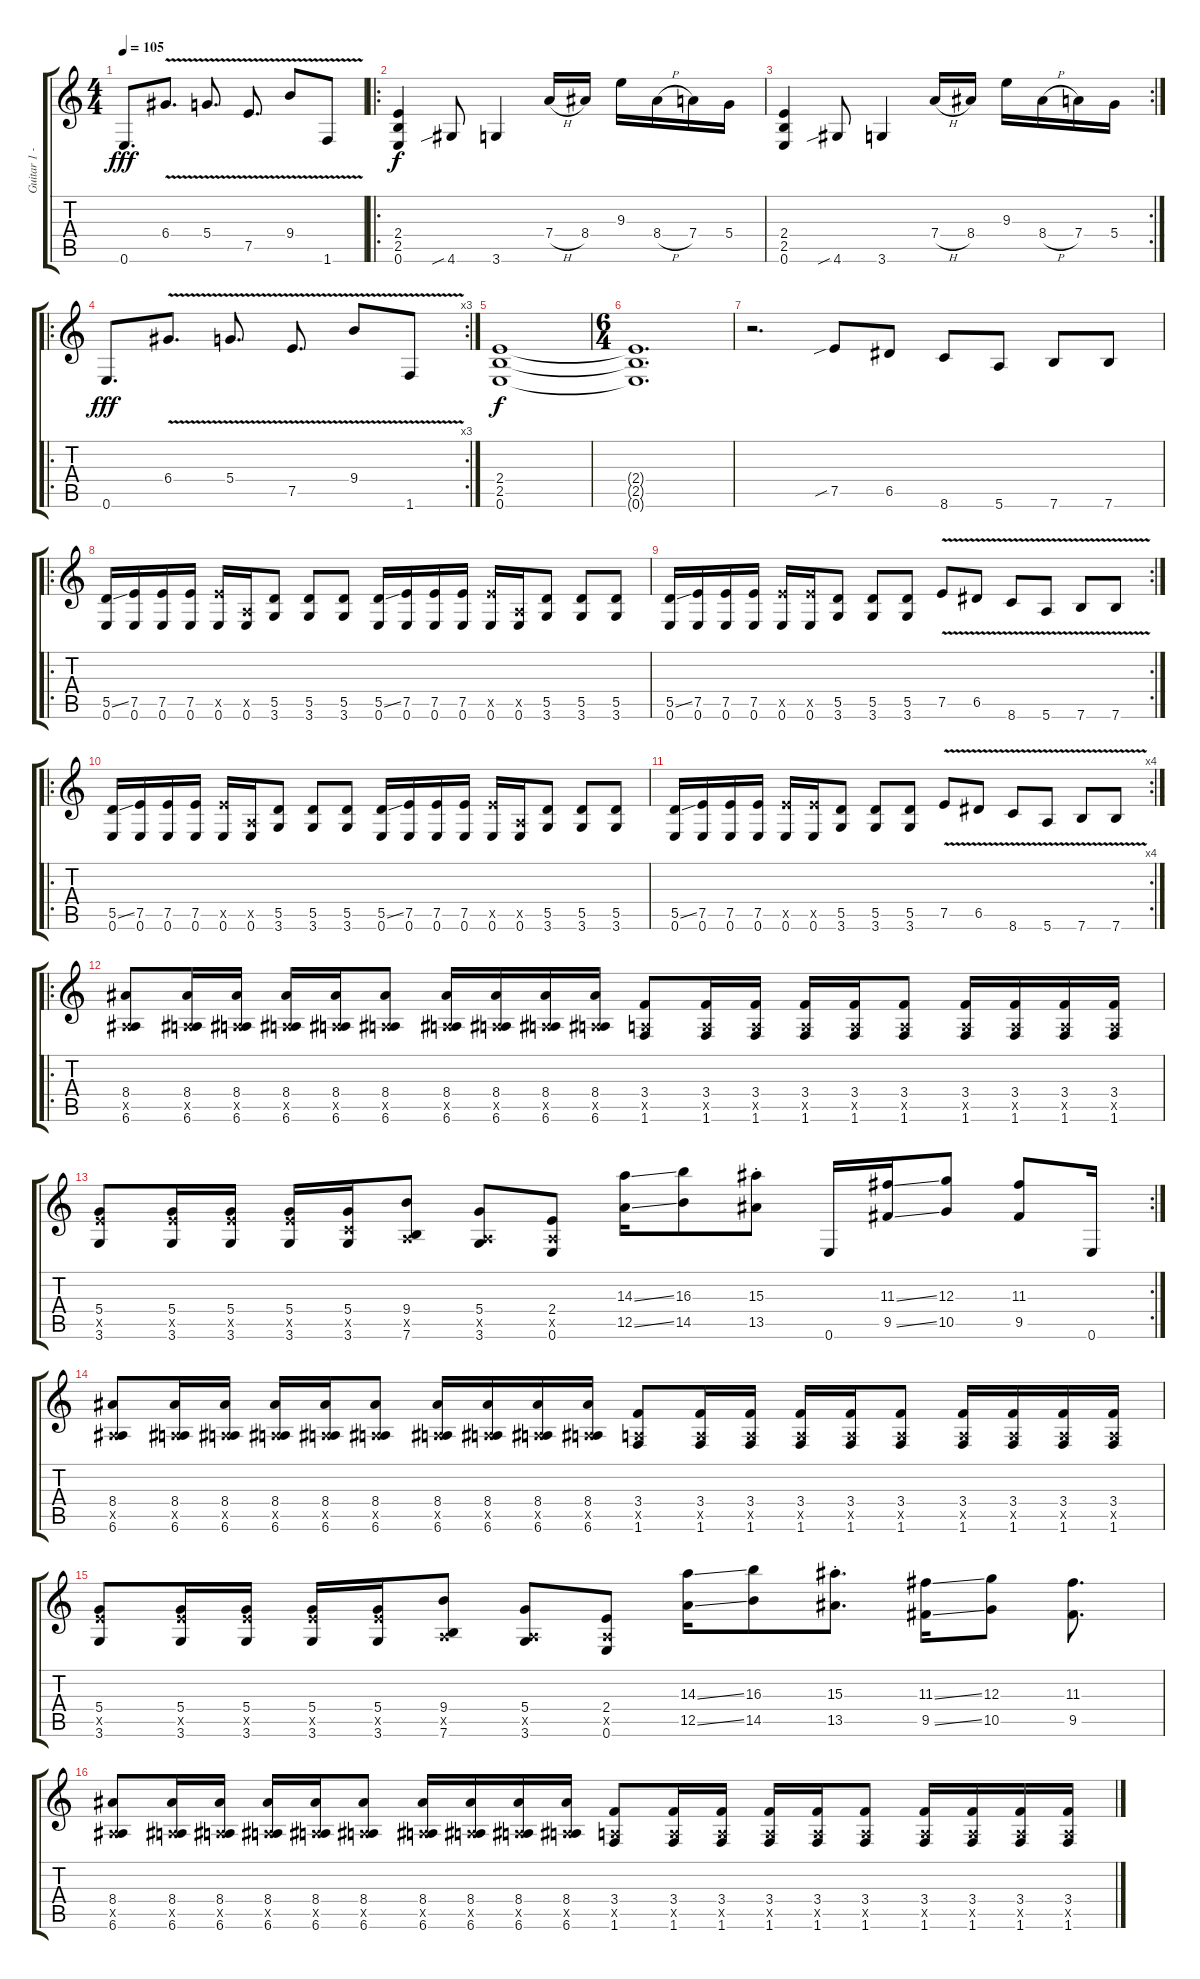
\track ("Guitar 1 - Rythm" "Guitar 1 -") {instrument distortionguitar}
\staff {score tabs}
\tuning (E4 B3 G3 D3 A2 E2) {hide}
\ts (4 4)
\tempo 105
\clef g2
\ks c
0.6.8{d dy fff} 6.4{v}.8{d} 5.4{v}.8{d} 7.5{v}.8{d} 9.4{v}.8 1.6{v}.8 |
\ro
(2.4 2.5 0.6).4{dy f} 4.6{sib}.8 3.6.4 7.4{h}.16 8.4.16 9.3.16 8.4{h}.16 7.4.16 5.4.16 |
\rc 2
(2.4 2.5 0.6).4 4.6{sib}.8 3.6.4 7.4{h}.16 8.4.16 9.3.16 8.4{h}.16 7.4.16 5.4.16 |
\ro
\rc 3
0.6.8{d dy fff} 6.4{v}.8{d} 5.4{v}.8{d} 7.5{v}.8{d} 9.4{v}.8 1.6{v}.8 |
(2.4 2.5 0.6).1{dy f} |
\ts (6 4)
(2.4{t} 2.5{t} 0.6{t}).1{d volume 0} |
r.2{d volume 16} 7.5{sib}.8 6.5.8 8.6.8 5.6.8 7.6.8 7.6.8 |
\ro
(5.5{ss} 0.6).16 (7.5 0.6).16 (7.5 0.6).16 (7.5 0.6).16 (7.5{x} 0.6).16 (0.5{x} 0.6).16 (5.5 3.6).8 (5.5 3.6).8 (5.5 3.6).8 (5.5{ss} 0.6).16 (7.5 0.6).16 (7.5 0.6).16 (7.5 0.6).16 (7.5{x} 0.6).16 (0.5{x} 0.6).16 (5.5 3.6).8 (5.5 3.6).8 (5.5 3.6).8 |
\rc 2
(5.5{ss} 0.6).16 (7.5 0.6).16 (7.5 0.6).16 (7.5 0.6).16 (7.5{x} 0.6).16 (7.5{x} 0.6).16 (5.5 3.6).8 (5.5 3.6).8 (5.5 3.6).8 7.5{v}.8 6.5{v}.8 8.6{v}.8 5.6{v}.8 7.6{v}.8 7.6{v}.8 |
\ro
(5.5{ss} 0.6).16 (7.5 0.6).16 (7.5 0.6).16 (7.5 0.6).16 (7.5{x} 0.6).16 (0.5{x} 0.6).16 (5.5 3.6).8 (5.5 3.6).8 (5.5 3.6).8 (5.5{ss} 0.6).16 (7.5 0.6).16 (7.5 0.6).16 (7.5 0.6).16 (7.5{x} 0.6).16 (0.5{x} 0.6).16 (5.5 3.6).8 (5.5 3.6).8 (5.5 3.6).8 |
\rc 4
(5.5{ss} 0.6).16 (7.5 0.6).16 (7.5 0.6).16 (7.5 0.6).16 (7.5{x} 0.6).16 (7.5{x} 0.6).16 (5.5 3.6).8 (5.5 3.6).8 (5.5 3.6).8 7.5{v}.8 6.5{v}.8 8.6{v}.8 5.6{v}.8 7.6{v}.8 7.6{v}.8 |
\ro
(8.4 0.5{x} 6.6).8 (8.4 0.5{x} 6.6).16 (8.4 0.5{x} 6.6).16 (8.4 0.5{x} 6.6).16 (8.4 0.5{x} 6.6).16 (8.4 0.5{x} 6.6).8 (8.4 0.5{x} 6.6).16 (8.4 0.5{x} 6.6).16 (8.4 0.5{x} 6.6).16 (8.4 0.5{x} 6.6).16 (3.4 0.5{x} 1.6).8 (3.4 0.5{x} 1.6).16 (3.4 0.5{x} 1.6).16 (3.4 0.5{x} 1.6).16 (3.4 0.5{x} 1.6).16 (3.4 0.5{x} 1.6).8 (3.4 0.5{x} 1.6).16 (3.4 0.5{x} 1.6).16 (3.4 0.5{x} 1.6).16 (3.4 0.5{x} 1.6).16 |
\rc 2
(5.4 7.5{x} 3.6).8 (5.4 7.5{x} 3.6).16 (5.4 7.5{x} 3.6).16 (5.4 7.5{x} 3.6).16 (5.4 3.5{x} 3.6).16 (9.4 0.5{x} 7.6).8 (5.4 0.5{x} 3.6).8 (2.4 0.5{x} 0.6).8 (14.3{ss} 12.5{ss}).16 (16.3 14.5).8 (15.3 13.5{st}).8 0.6.16 (11.3{ss} 9.5{ss}).16 (12.3 10.5).8 (11.3 9.5).8 0.6.16 |
(8.4 0.5{x} 6.6).8 (8.4 0.5{x} 6.6).16 (8.4 0.5{x} 6.6).16 (8.4 0.5{x} 6.6).16 (8.4 0.5{x} 6.6).16 (8.4 0.5{x} 6.6).8 (8.4 0.5{x} 6.6).16 (8.4 0.5{x} 6.6).16 (8.4 0.5{x} 6.6).16 (8.4 0.5{x} 6.6).16 (3.4 0.5{x} 1.6).8 (3.4 0.5{x} 1.6).16 (3.4 0.5{x} 1.6).16 (3.4 0.5{x} 1.6).16 (3.4 0.5{x} 1.6).16 (3.4 0.5{x} 1.6).8 (3.4 0.5{x} 1.6).16 (3.4 0.5{x} 1.6).16 (3.4 0.5{x} 1.6).16 (3.4 0.5{x} 1.6).16 |
(5.4 7.5{x} 3.6).8 (5.4 7.5{x} 3.6).16 (5.4 7.5{x} 3.6).16 (5.4 7.5{x} 3.6).16 (5.4 7.5{x} 3.6).16 (9.4 0.5{x} 7.6).8 (5.4 0.5{x} 3.6).8 (2.4 0.5{x} 0.6).8 (14.3{ss} 12.5{ss}).16 (16.3 14.5).8 (15.3 13.5{st}).8{d} (11.3{ss} 9.5{ss}).16 (12.3 10.5).8 (11.3 9.5).8{d} |
(8.4 0.5{x} 6.6).8 (8.4 0.5{x} 6.6).16 (8.4 0.5{x} 6.6).16 (8.4 0.5{x} 6.6).16 (8.4 0.5{x} 6.6).16 (8.4 0.5{x} 6.6).8 (8.4 0.5{x} 6.6).16 (8.4 0.5{x} 6.6).16 (8.4 0.5{x} 6.6).16 (8.4 0.5{x} 6.6).16 (3.4 0.5{x} 1.6).8 (3.4 0.5{x} 1.6).16 (3.4 0.5{x} 1.6).16 (3.4 0.5{x} 1.6).16 (3.4 0.5{x} 1.6).16 (3.4 0.5{x} 1.6).8 (3.4 0.5{x} 1.6).16 (3.4 0.5{x} 1.6).16 (3.4 0.5{x} 1.6).16 (3.4 0.5{x} 1.6).16
